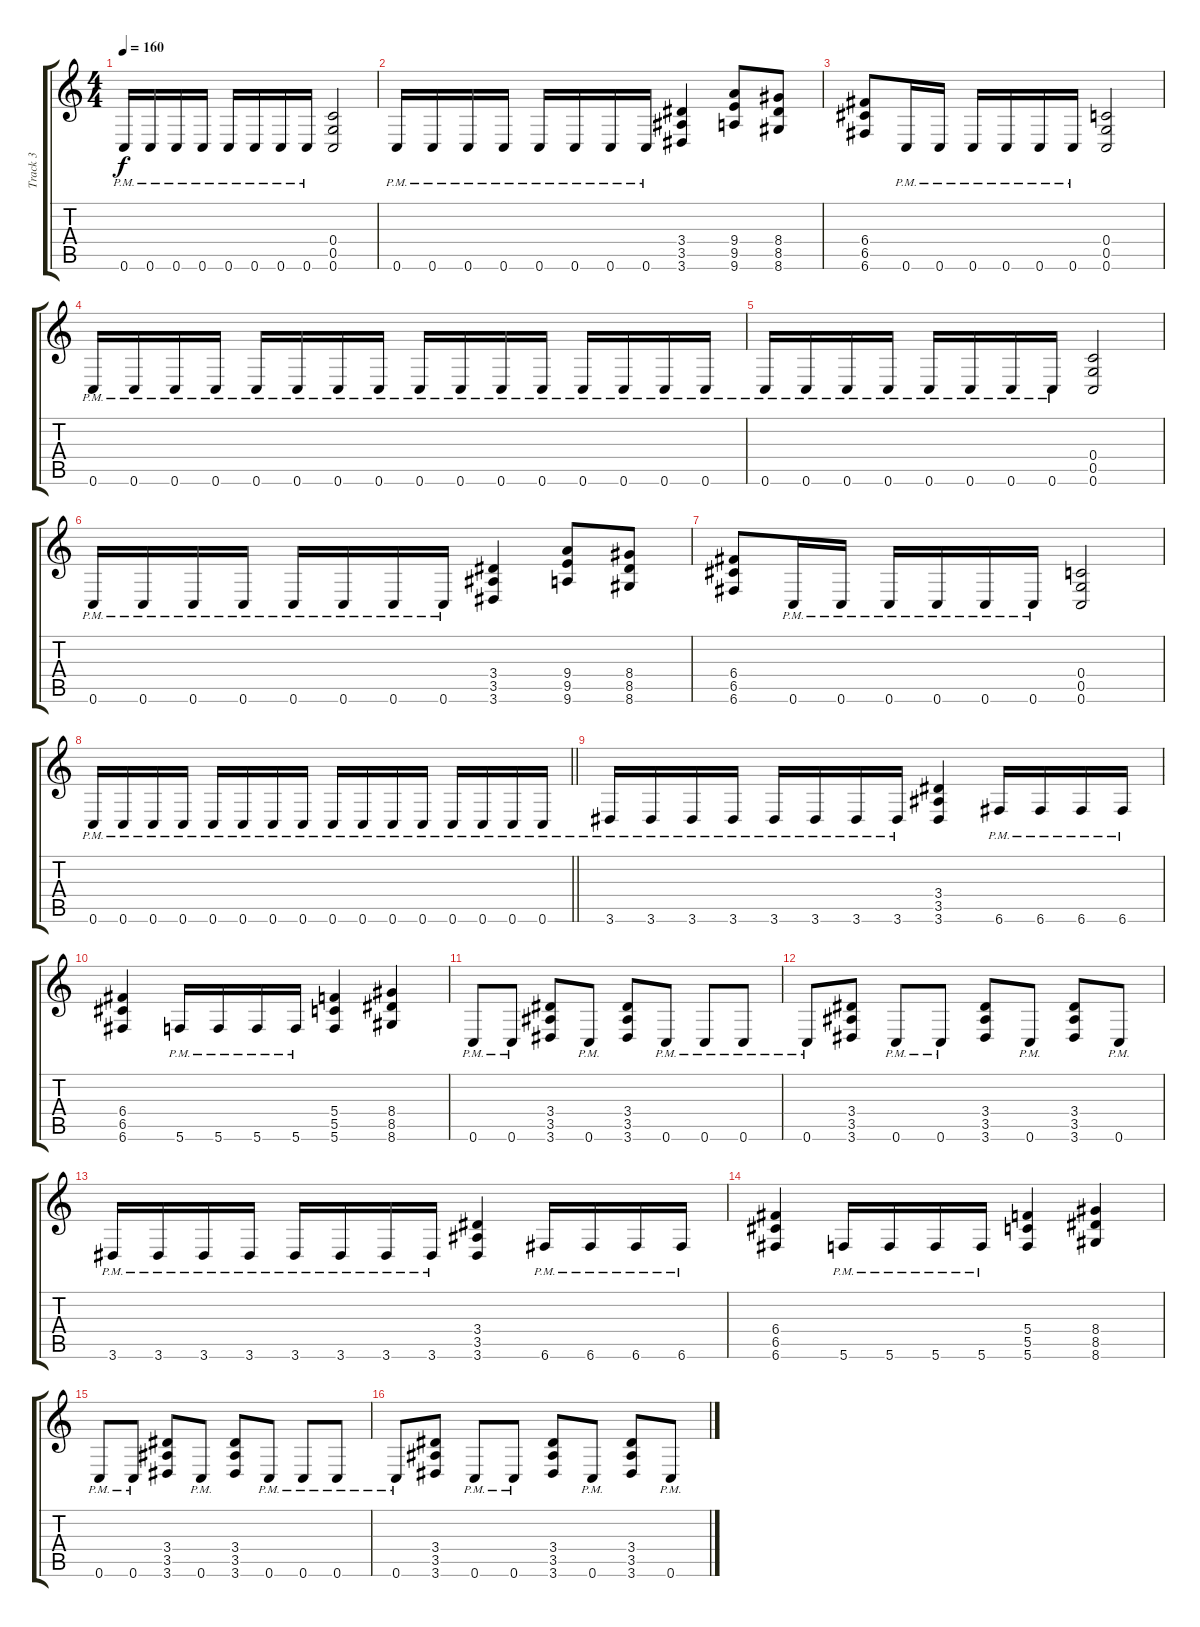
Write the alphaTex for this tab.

\track ("Track 3" "Track 3") {instrument overdrivenguitar}
\staff {score tabs}
\tuning (D4 A3 F3 C3 G2 C2) {hide}
\ts (4 4)
\tempo 160
\clef g2
\ks c
0.6{pm}.16{dy f} 0.6{pm}.16 0.6{pm}.16 0.6{pm}.16 0.6{pm}.16 0.6{pm}.16 0.6{pm}.16 0.6{pm}.16 (0.4 0.5 0.6).2 |
0.6{pm}.16 0.6{pm}.16 0.6{pm}.16 0.6{pm}.16 0.6{pm}.16 0.6{pm}.16 0.6{pm}.16 0.6{pm}.16 (3.4 3.5 3.6).4 (9.4 9.5 9.6).8 (8.4 8.5 8.6).8 |
(6.4 6.5 6.6).8 0.6{pm}.16 0.6{pm}.16 0.6{pm}.16 0.6{pm}.16 0.6{pm}.16 0.6{pm}.16 (0.4 0.5 0.6).2 |
0.6{pm}.16 0.6{pm}.16 0.6{pm}.16 0.6{pm}.16 0.6{pm}.16 0.6{pm}.16 0.6{pm}.16 0.6{pm}.16 0.6{pm}.16 0.6{pm}.16 0.6{pm}.16 0.6{pm}.16 0.6{pm}.16 0.6{pm}.16 0.6{pm}.16 0.6{pm}.16 |
0.6{pm}.16 0.6{pm}.16 0.6{pm}.16 0.6{pm}.16 0.6{pm}.16 0.6{pm}.16 0.6{pm}.16 0.6{pm}.16 (0.4 0.5 0.6).2 |
0.6{pm}.16 0.6{pm}.16 0.6{pm}.16 0.6{pm}.16 0.6{pm}.16 0.6{pm}.16 0.6{pm}.16 0.6{pm}.16 (3.4 3.5 3.6).4 (9.4 9.5 9.6).8 (8.4 8.5 8.6).8 |
(6.4 6.5 6.6).8 0.6{pm}.16 0.6{pm}.16 0.6{pm}.16 0.6{pm}.16 0.6{pm}.16 0.6{pm}.16 (0.4 0.5 0.6).2 |
\barLineRight lightlight
0.6{pm}.16 0.6{pm}.16 0.6{pm}.16 0.6{pm}.16 0.6{pm}.16 0.6{pm}.16 0.6{pm}.16 0.6{pm}.16 0.6{pm}.16 0.6{pm}.16 0.6{pm}.16 0.6{pm}.16 0.6{pm}.16 0.6{pm}.16 0.6{pm}.16 0.6{pm}.16 |
\section ("" "")
3.6{pm}.16 3.6{pm}.16 3.6{pm}.16 3.6{pm}.16 3.6{pm}.16 3.6{pm}.16 3.6{pm}.16 3.6{pm}.16 (3.4 3.5 3.6).4 6.6{pm}.16 6.6{pm}.16 6.6{pm}.16 6.6{pm}.16 |
(6.4 6.5 6.6).4 5.6{pm}.16 5.6{pm}.16 5.6{pm}.16 5.6{pm}.16 (5.4 5.5 5.6).4 (8.4 8.5 8.6).4 |
0.6{pm}.8 0.6{pm}.8 (3.4 3.5 3.6).8 0.6{pm}.8 (3.4 3.5 3.6).8 0.6{pm}.8 0.6{pm}.8 0.6{pm}.8 |
0.6{pm}.8 (3.4 3.5 3.6).8 0.6{pm}.8 0.6{pm}.8 (3.4 3.5 3.6).8 0.6{pm}.8 (3.4 3.5 3.6).8 0.6{pm}.8 |
3.6{pm}.16 3.6{pm}.16 3.6{pm}.16 3.6{pm}.16 3.6{pm}.16 3.6{pm}.16 3.6{pm}.16 3.6{pm}.16 (3.4 3.5 3.6).4 6.6{pm}.16 6.6{pm}.16 6.6{pm}.16 6.6{pm}.16 |
(6.4 6.5 6.6).4 5.6{pm}.16 5.6{pm}.16 5.6{pm}.16 5.6{pm}.16 (5.4 5.5 5.6).4 (8.4 8.5 8.6).4 |
0.6{pm}.8 0.6{pm}.8 (3.4 3.5 3.6).8 0.6{pm}.8 (3.4 3.5 3.6).8 0.6{pm}.8 0.6{pm}.8 0.6{pm}.8 |
0.6{pm}.8 (3.4 3.5 3.6).8 0.6{pm}.8 0.6{pm}.8 (3.4 3.5 3.6).8 0.6{pm}.8 (3.4 3.5 3.6).8 0.6{pm}.8
